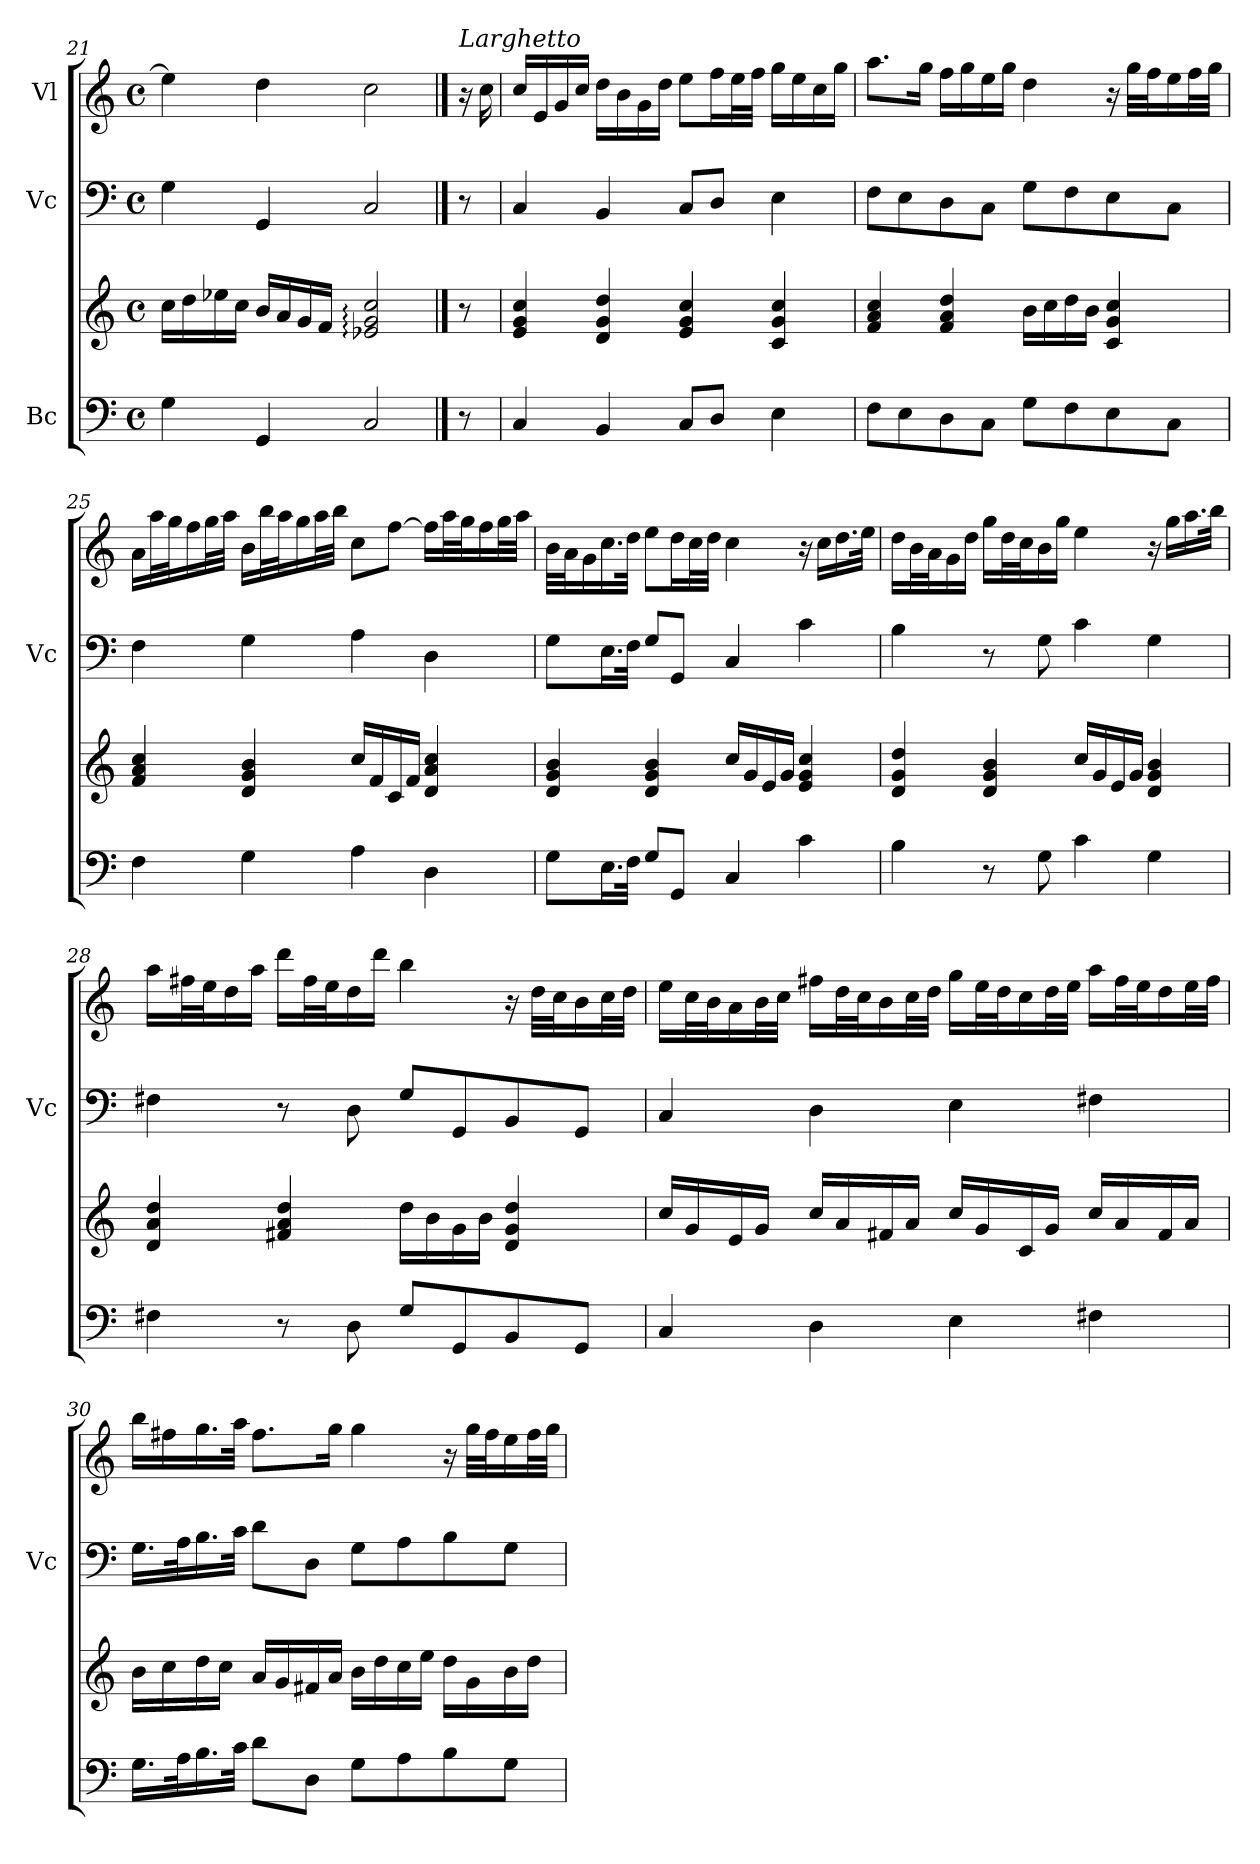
**kern	**kern	**kern	**kern
*part3	*part3	*part2	*part1
*staff4	*staff3	*staff2	*staff1
*I"Bc	*	*I"Vc	*I"Vl
*	*	*I'Vc	*
*clefF4	*clefG2	*clefF4	*clefG2
*k[]	*k[]	*k[]	*k[]
*M4/4	*M4/4	*M4/4	*M4/4
*met(c)	*met(c)	*met(c)	*met(c)
=21	=21	=21	=21
4G\	16cc\LL	4G\	4ee-\]
.	16dd\	.	.
.	16ee-X\	.	.
.	16cc\JJ	.	.
4GG/	16b/LL	4GG/	4dd\
.	16a/	.	.
.	16g/	.	.
.	16f/JJ	.	.
2C/	2e-X/: 2g/: 2cc/:	2C/	2cc\
!!LO:LB:g=z
==22	==22	==22	==22
*	*	*	*MM60
!	!	!	!LO:TX:a:i:t=Larghetto
8r	8r	8r	16r
.	.	.	16cc\
=23	=23	=23	=23
4C/	4e/ 4g/ 4cc/	4C/	16cc/LL
.	.	.	16e/
.	.	.	16g/
.	.	.	16cc/JJ
4BB/	4d/ 4g/ 4dd/	4BB/	16dd\LL
.	.	.	16b\
.	.	.	16g\
.	.	.	16dd\JJ
8C/L	4e/ 4g/ 4cc/	8C/L	8ee\L
8D/J	.	8D/J	16ff\L
.	.	.	32ee\L
.	.	.	32ff\JJJ
4E\	4c/ 4g/ 4cc/	4E\	16gg\LL
.	.	.	16ee\
.	.	.	16cc\
.	.	.	16gg\JJ
=24	=24	=24	=24
8F\L	4f/ 4a/ 4cc/	8F\L	8.aa\L
8E\	.	8E\	.
.	.	.	16gg\Jk
8D\	4f/ 4a/ 4dd/	8D\	16ff\LL
.	.	.	16gg\
8C\J	.	8C\J	16ee\
.	.	.	16gg\JJ
8G\L	16b\LL	8G\L	4dd\
.	16cc\	.	.
8F\	16dd\	8F\	.
.	16b\JJ	.	.
8E\	4c/ 4g/ 4cc/	8E\	16r
.	.	.	32gg\LLL
.	.	.	32ff\J
8C\J	.	8C\J	16ee\
.	.	.	32ff\L
.	.	.	32gg\JJJ
=25	=25	=25	=25
4F\	4f/ 4a/ 4cc/	4F\	16a\LL
.	.	.	32aa\L
.	.	.	32gg\J
.	.	.	16ff\
.	.	.	32gg\L
.	.	.	32aa\JJJ
4G\	4d/ 4g/ 4b/	4G\	16b\LL
.	.	.	32bb\L
.	.	.	32aa\J
.	.	.	16gg\
.	.	.	32aa\L
.	.	.	32bb\JJJ
4A\	16cc/LL	4A\	8cc\L
.	16f/	.	.
.	16c/	.	[8ff\J
.	16f/JJ	.	.
4D\	4d/ 4a/ 4cc/	4D\	16ff\LL]
.	.	.	32aa\L
.	.	.	32gg\J
.	.	.	16ff\
.	.	.	32gg\L
.	.	.	32aa\JJJ
!!LO:PB:g=z
=26	=26	=26	=26
8G\L	4d/ 4g/ 4b/	8G\L	32b\LLL
.	.	.	32a\J
.	.	.	16g\
16.E\L	.	16.E\L	16.cc\
32F\JJk	.	32F\JJk	32dd\JJk
8G/L	4d/ 4g/ 4b/	8G/L	8ee\L
8GG/J	.	8GG/J	16dd\L
.	.	.	32cc\L
.	.	.	32dd\JJJ
4C/	16cc/LL	4C/	4cc\
.	16g/	.	.
.	16e/	.	.
.	16g/JJ	.	.
4c\	4e/ 4g/ 4cc/	4c\	16r
.	.	.	16cc\LL
.	.	.	16.dd\
.	.	.	32ee\JJk
=27	=27	=27	=27
4B\	4d/ 4g/ 4dd/	4B\	16dd\LL
.	.	.	32b\L
.	.	.	32a\J
.	.	.	16g\
.	.	.	16dd\JJ
8r	4d/ 4g/ 4b/	8r	16gg\LL
.	.	.	32dd\L
.	.	.	32cc\J
8G\	.	8G\	16b\
.	.	.	16gg\JJ
4c\	16cc/LL	4c\	4ee\
.	16g/	.	.
.	16e/	.	.
.	16g/JJ	.	.
4G\	4d/ 4g/ 4b/	4G\	16r
.	.	.	16gg\LL
.	.	.	16.aa\
.	.	.	32bb\JJk
=28	=28	=28	=28
4F#X\	4d/ 4a/ 4dd/	4F#X\	16aa\LL
.	.	.	32ff#X\L
.	.	.	32ee\J
.	.	.	16dd\
.	.	.	16aa\JJ
8r	4f#X/ 4a/ 4dd/	8r	16ddd\LL
.	.	.	32ff#\L
.	.	.	32ee\J
8D\	.	8D\	16dd\
.	.	.	16ddd\JJ
8G/L	16dd\LL	8G/L	4bb\
.	16b\	.	.
8GG/	16g\	8GG/	.
.	16b\JJ	.	.
8BB/	4d/ 4g/ 4dd/	8BB/	16r
.	.	.	32dd\LLL
.	.	.	32cc\J
8GG/J	.	8GG/J	16b\
.	.	.	32cc\L
.	.	.	32dd\JJJ
!!LO:LB:g=z
=29	=29	=29	=29
4C/	16cc/LL	4C/	16ee\LL
.	16g/	.	32cc\L
.	.	.	32b\J
.	16e/	.	16a\
.	16g/JJ	.	32b\L
.	.	.	32cc\JJJ
4D\	16cc/LL	4D\	16ff#X\LL
.	16a/	.	32dd\L
.	.	.	32cc\J
.	16f#X/	.	16b\
.	16a/JJ	.	32cc\L
.	.	.	32dd\JJJ
4E\	16cc/LL	4E\	16gg\LL
.	16g/	.	32ee\L
.	.	.	32dd\J
.	16c/	.	16cc\
.	16g/JJ	.	32dd\L
.	.	.	32ee\JJJ
4F#X\	16cc/LL	4F#X\	16aa\LL
.	16a/	.	32ff#\L
.	.	.	32ee\J
.	16f#/	.	16dd\
.	16a/JJ	.	32ee\L
.	.	.	32ff#\JJJ
=30	=30	=30	=30
16.G\LL	16b\LL	16.G\LL	16bb\LL
.	16cc\	.	16ff#X\
32A\K	.	32A\K	.
16.B\	16dd\	16.B\	16.gg\
.	16cc\JJ	.	.
32c\JJk	.	32c\JJk	32aa\JJk
8d\L	16a/LL	8d\L	8.ff#\L
.	16g/	.	.
8D\J	16f#X/	8D\J	.
.	16a/JJ	.	16gg\Jk
8G\L	16b\LL	8G\L	4gg\
.	16dd\	.	.
8A\	16cc\	8A\	.
.	16ee\JJ	.	.
8B\	16dd\LL	8B\	16r
.	16g\	.	32gg\LLL
.	.	.	32ff#\J
8G\J	16b\	8G\J	16ee\
.	16dd\JJ	.	32ff#\L
.	.	.	32gg\JJJ
=	=	=	=
*-	*-	*-	*-
